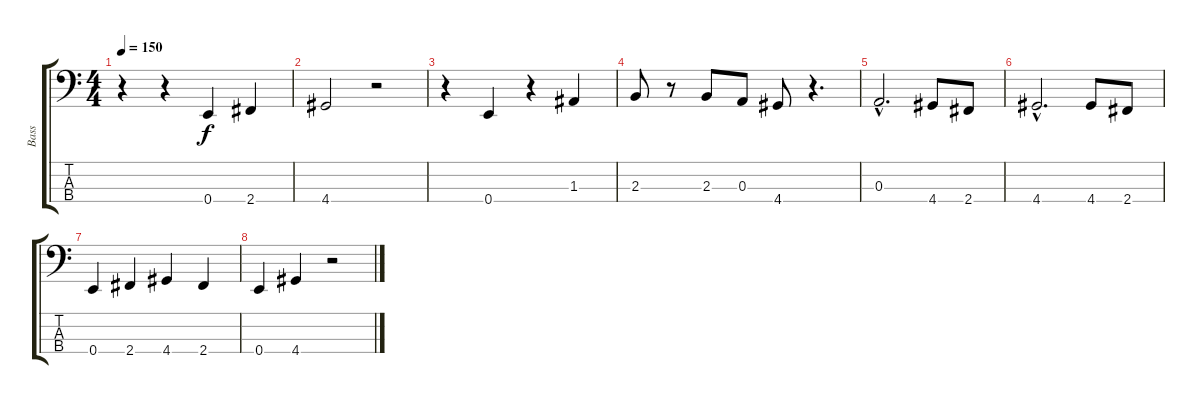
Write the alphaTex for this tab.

\track ("Bass" "Bass") {instrument electricbassfinger}
\staff {score tabs}
\tuning (G2 D2 A1 E1) {hide}
\ts (4 4)
\tempo 150
\clef f4
\ks c
r.4{dy f volume 16} r.4{volume 16} 0.4.4{volume 15} 2.4.4{volume 15} |
4.4.2{volume 14} r.2{volume 13} |
r.4 0.4.4{volume 12} r.4{volume 12} 1.3.4{volume 11} |
2.3.8{volume 11} r.8{volume 10} 2.3.8{volume 10} 0.3.8{volume 10} 4.4.8{volume 10} r.4{d} |
0.3{hac}.2{d volume 9} 4.4.8{volume 8} 2.4.8{volume 7} |
4.4{hac}.2{d volume 7} 4.4.8{volume 6} 2.4.8{volume 6} |
0.4.4{volume 5} 2.4.4{volume 5} 4.4.4{volume 4} 2.4.4{volume 4} |
0.4.4{volume 4} 4.4.4{volume 3} r.2{volume 3}
